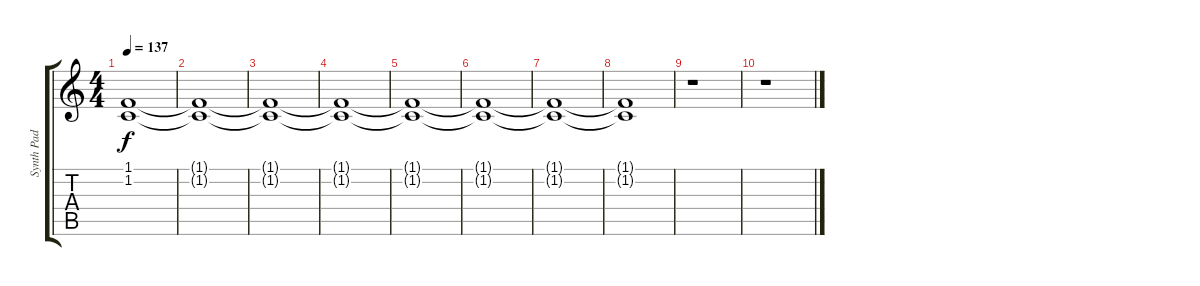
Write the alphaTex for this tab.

\track ("Synth Pad 3" "Synth Pad ") {instrument pad7halo}
\staff {score tabs}
\tuning (E4 B3 G3 D3 A2 E2) {hide}
\ts (4 4)
\tempo 137
\clef g2
\ks c
(1.1{t} 1.2{t}).1{dy f} |
(1.1{t} 1.2{t}).1 |
(1.1{t} 1.2{t}).1 |
(1.1{t} 1.2{t}).1 |
(1.1{t} 1.2{t}).1 |
(1.1{t} 1.2{t}).1 |
(1.1{t} 1.2{t}).1 |
(1.1{t} 1.2{t}).1 |
r.1 |
r.1
